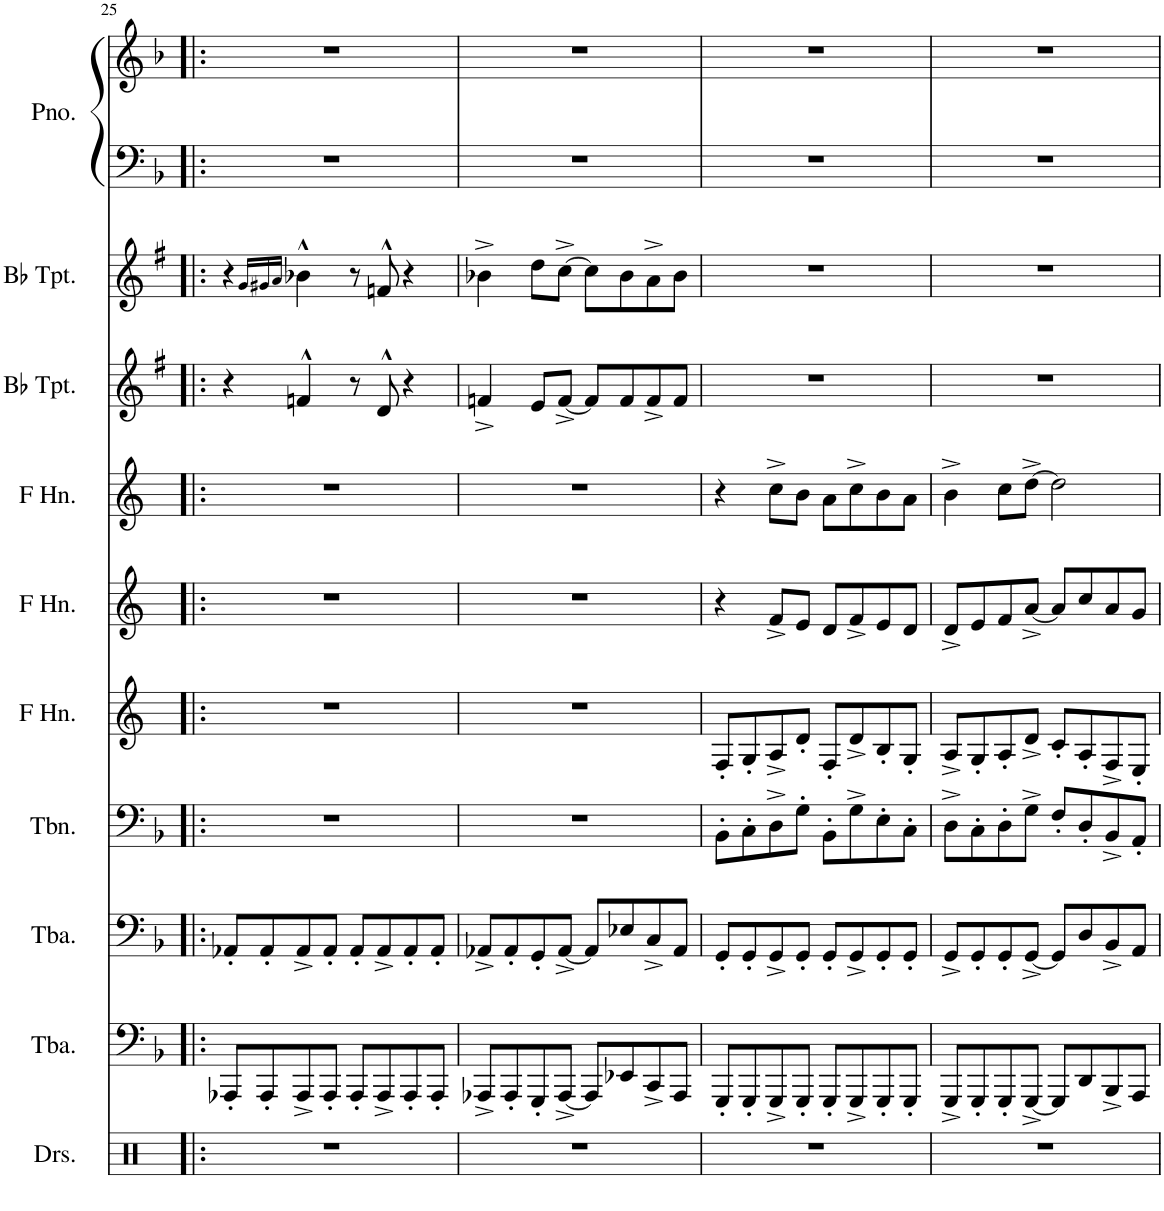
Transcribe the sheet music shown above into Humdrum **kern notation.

**kern	**kern	**kern	**kern	**kern	**kern	**kern	**kern	**kern	**kern	**kern
*part10	*part9	*part8	*part7	*part6	*part5	*part4	*part3	*part2	*part1	*part1
*staff11	*staff10	*staff9	*staff8	*staff7	*staff6	*staff5	*staff4	*staff3	*staff2	*staff1
*I"Drumset	*I"Tuba	*I"Tuba	*I"Trombone	*I"Horn in F	*I"Horn in F	*I"Horn in F	*I"Bb Trumpet	*I"Bb Trumpet	*I"Piano	*
*I'Drs.	*I'Tba.	*I'Tba.	*I'Tbn.	*	*	*	*I'Bb Tpt.	*I'Bb Tpt.	*I'Pno.	*
!!LO:PB:g=z
*clefX	*clefF4	*clefF4	*clefF4	*clefG2	*clefG2	*clefG2	*clefG2	*clefG2	*clefF4	*clefG2
*	*	*	*	*Trd4c7	*Trd4c7	*Trd4c7	*Trd1c2	*Trd1c2	*	*
*k[]	*k[b-]	*k[b-]	*k[b-]	*k[]	*k[]	*k[]	*k[f#]	*k[f#]	*k[b-]	*k[b-]
*M4/4	*M4/4	*M4/4	*M4/4	*M4/4	*M4/4	*M4/4	*M4/4	*M4/4	*M4/4	*M4/4
=25!|:	=25!|:	=25!|:	=25!|:	=25!|:	=25!|:	=25!|:	=25!|:	=25!|:	=25!|:	=25!|:
1r	8AAA-X'/L	8AA-X'/L	1r	1r	1r	1r	4r	4r	1r	1r
.	8AAA-'/	8AA-'/	.	.	.	.	.	.	.	.
.	.	.	.	.	.	.	.	16qg/LL	.	.
.	.	.	.	.	.	.	.	16qg#X/	.	.
.	.	.	.	.	.	.	.	16qa/JJ	.	.
.	8AAA-^/	8AA-^/	.	.	.	.	4fn^^/	4b-X^^\	.	.
.	8AAA-'/J	8AA-'/J	.	.	.	.	.	.	.	.
.	8AAA-'/L	8AA-'/L	.	.	.	.	8r	8r	.	.
.	8AAA-^/	8AA-^/	.	.	.	.	8d^^/	8fn^^/	.	.
.	8AAA-'/	8AA-'/	.	.	.	.	4r	4r	.	.
.	8AAA-'/J	8AA-'/J	.	.	.	.	.	.	.	.
=26	=26	=26	=26	=26	=26	=26	=26	=26	=26	=26
1r	8AAA-X^/L	8AA-X^/L	1r	1r	1r	1r	4fn^/	4b-X^\	1r	1r
.	8AAA-'/	8AA-'/	.	.	.	.	.	.	.	.
.	8GGG'/	8GG'/	.	.	.	.	8e/L	8dd\L	.	.
.	[8AAA-^/J	[8AA-^/J	.	.	.	.	[8f^/J	[8cc^\J	.	.
.	8AAA-/L]	8AA-/L]	.	.	.	.	8f/L]	8cc\L]	.	.
.	8EE-X/	8E-X/	.	.	.	.	8f/	8b-\	.	.
.	8CC^/	8C^/	.	.	.	.	8f^/	8a^\	.	.
.	8AAA-/J	8AA-/J	.	.	.	.	8f/J	8b-\J	.	.
=27	=27	=27	=27	=27	=27	=27	=27	=27	=27	=27
1r	8GGG'/L	8GG'/L	8BB-'\L	8F'/L	4r	4r	1r	1r	1r	1r
.	8GGG'/	8GG'/	8C'\	8G'/	.	.	.	.	.	.
.	8GGG^/	8GG^/	8D^\	8A^/	8f^/L	8cc^\L	.	.	.	.
.	8GGG'/J	8GG'/J	8G'\J	8d'/J	8e/J	8b\J	.	.	.	.
.	8GGG'/L	8GG'/L	8BB-'\L	8F'/L	8d/L	8a\L	.	.	.	.
.	8GGG^/	8GG^/	8G^\	8d^/	8f^/	8cc^\	.	.	.	.
.	8GGG'/	8GG'/	8E'\	8B'/	8e/	8b\	.	.	.	.
.	8GGG'/J	8GG'/J	8C'\J	8G'/J	8d/J	8a\J	.	.	.	.
=28	=28	=28	=28	=28	=28	=28	=28	=28	=28	=28
1r	8GGG^/L	8GG^/L	8D^\L	8A^/L	8d^/L	4b^\	1r	1r	1r	1r
.	8GGG'/	8GG'/	8C'\	8G'/	8e/	.	.	.	.	.
.	8GGG'/	8GG'/	8D'\	8A'/	8f/	8cc\L	.	.	.	.
.	[8GGG^/J	[8GG^/J	8G^\J	8d^/J	[8a^/J	[8dd^\J	.	.	.	.
.	8GGG/L]	8GG/L]	8F'/L	8c'/L	8a/L]	2dd\]	.	.	.	.
.	8DD/	8D/	8D'/	8A'/	8cc/	.	.	.	.	.
.	8BBB-^/	8BB-^/	8BB-^/	8F^/	8a/	.	.	.	.	.
.	8AAA/J	8AA/J	8AA'/J	8E'/J	8g/J	.	.	.	.	.
=	=	=	=	=	=	=	=	=	=	=
*-	*-	*-	*-	*-	*-	*-	*-	*-	*-	*-
